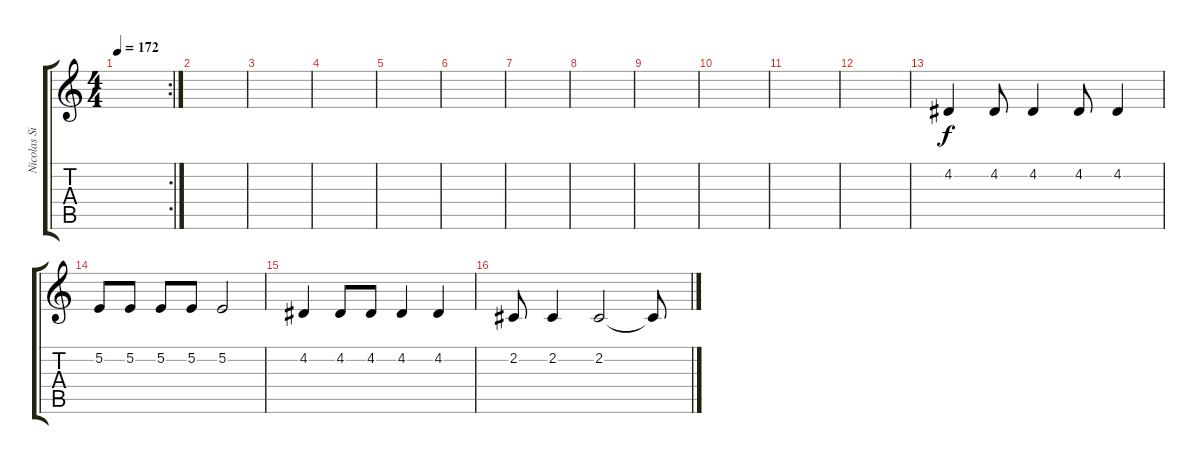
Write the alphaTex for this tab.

\track ("Nicolas Sirkis" "Nicolas Si") {instrument lead6voice}
\staff {score tabs}
\tuning (E4 B3 G3 D3 A2 E2) {hide}
\rc 2
\ts (4 4)
\tempo 172
\clef g2
\ks c
|
|
|
|
|
|
|
|
|
|
|
|
4.2.4 4.2.8 4.2.4 4.2.8 4.2.4 |
5.2.8 5.2.8 5.2.8 5.2.8 5.2.2 |
4.2.4 4.2.8 4.2.8 4.2.4 4.2.4 |
2.2.8 2.2.4 2.2.2 2.2{t}.8
